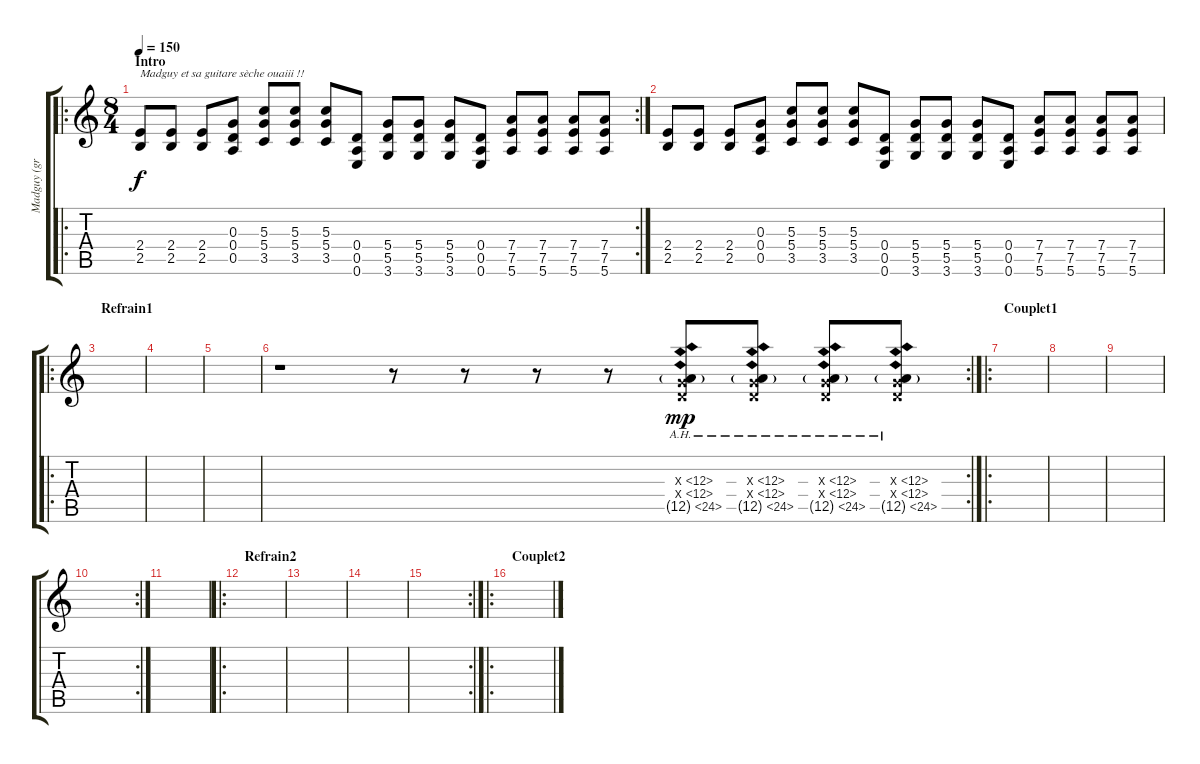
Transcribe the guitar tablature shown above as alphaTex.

\track ("Madguy (gratte sèche)" "Madguy (gr") {instrument acousticguitarsteel}
\staff {score tabs}
\tuning (E4 B3 G3 D3 A2 E2) {hide}
\ro
\rc 2
\ts (8 4)
\section ("" "Intro")
\tempo 150
\clef g2
\ks c
(2.4 2.5).8{txt "Madguy et sa guitare sèche ouaiii !!" dy f instrument acousticguitarsteel} (2.4 2.5).8 (2.4 2.5).8 (0.3 0.4 0.5).8 (5.3 5.4 3.5).8 (5.3 5.4 3.5).8 (5.3 5.4 3.5).8 (0.4 0.5 0.6).8 (5.4 5.5 3.6).8 (5.4 5.5 3.6).8 (5.4 5.5 3.6).8 (0.4 0.5 0.6).8 (7.4 7.5 5.6).8 (7.4 7.5 5.6).8 (7.4 7.5 5.6).8 (7.4 7.5 5.6).8 |
(2.4 2.5).8 (2.4 2.5).8 (2.4 2.5).8 (0.3 0.4 0.5).8 (5.3 5.4 3.5).8 (5.3 5.4 3.5).8 (5.3 5.4 3.5).8 (0.4 0.5 0.6).8 (5.4 5.5 3.6).8 (5.4 5.5 3.6).8 (5.4 5.5 3.6).8 (0.4 0.5 0.6).8 (7.4 7.5 5.6).8 (7.4 7.5 5.6).8 (7.4 7.5 5.6).8 (7.4 7.5 5.6).8 |
\ro
\section ("" "Refrain1")
|
|
|
\rc 2
r.1 r.8 r.8 r.8 r.8 (0.3{ah 12 x} 0.4{ah 12 x} 12.5{ah 12 g}).8{dy mp} (0.3{ah 12 x} 0.4{ah 12 x} 12.5{ah 12 g}).8 (0.3{ah 12 x} 0.4{ah 12 x} 12.5{ah 12 g}).8 (0.3{ah 12 x} 0.4{ah 12 x} 12.5{ah 12 g}).8 |
\ro
\section ("" "Couplet1")
|
|
|
\rc 2
|
|
\ro
\section ("" "Refrain2")
|
|
|
\rc 2
|
\ro
\section ("" "Couplet2")
